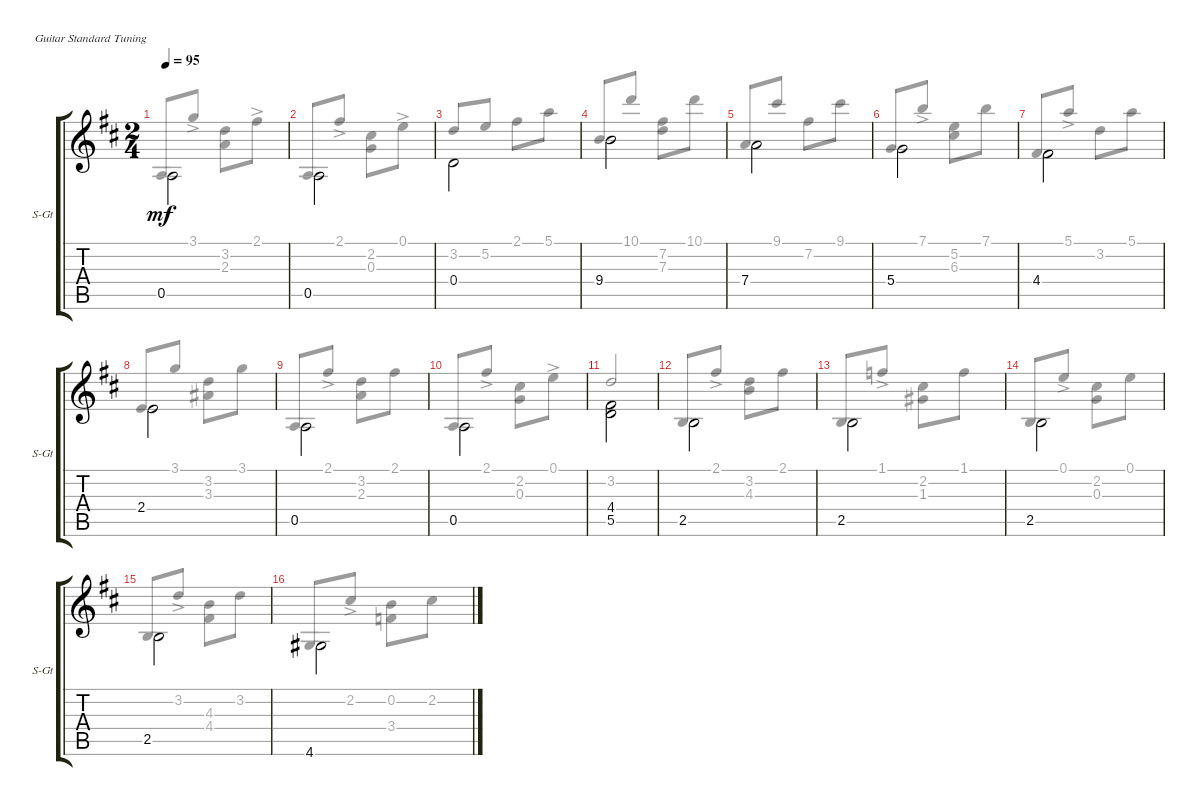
\defaultSystemsLayout 4
\bracketExtendMode groupsimilarinstruments
\useSystemSignSeparator
\singleTrackTrackNamePolicy allsystems
\multiTrackTrackNamePolicy allsystems
\firstSystemTrackNameOrientation horizontal
\otherSystemsTrackNameOrientation horizontal
\track ("Steel Guitar" "S-Gt") {instrument acousticguitarsteel}
\staff {score tabs}
\tuning (E4 B3 G3 D3 A2 E2)
\voice
\ts (2 4)
\tempo 95
\clef g2
\ks d
0.5.2{dy mf beam invert} |
0.5.2{beam invert} |
0.4.2{beam invert} |
9.4.2{beam invert} |
7.4.2{beam invert} |
5.4.2{beam invert} |
4.4.2{beam invert} |
2.4.2{beam invert} |
0.5.2{beam invert} |
0.5.2{beam invert} |
(5.5 4.4).2{beam invert} |
2.5.2{beam invert} |
2.5.2{beam invert} |
2.5.2{beam invert} |
2.5.2{beam invert} |
4.6.2{beam invert}
\voice
\clef g2
\ottava regular
\simile none
\ks d
0.5.8{dy mf beam invert} 3.1{ac}.8 (3.2 2.3).8 2.1{ac}.8 |
0.5.8{beam invert} 2.1{ac}.8 (2.2 0.3).8 0.1{ac}.8 |
3.2.8{beam invert} 5.2.8 2.1.8 5.1.8 |
9.4.8{beam invert} 10.1.8 (7.2 7.3).8 10.1.8 |
7.4.8{beam invert} 9.1.8 7.2.8 9.1.8 |
5.4.8{beam invert} 7.1{ac}.8 (5.2 6.3).8 7.1.8 |
4.4.8{beam invert} 5.1{ac}.8 3.2.8 5.1.8 |
2.4.8{beam invert} 3.1.8 (3.2 3.3).8 3.1.8 |
0.5.8{beam invert} 2.1{ac}.8 (3.2 2.3).8 2.1.8 |
0.5.8{beam invert} 2.1{ac}.8 (2.2 0.3).8 0.1{ac}.8 |
3.2.2{beam invert} |
2.5.8{beam invert} 2.1{ac}.8 (3.2 4.3).8 2.1.8 |
2.5.8{beam invert} 1.1{ac}.8 (2.2 1.3).8 1.1.8 |
2.5.8{beam invert} 0.1{ac}.8 (2.2 0.3).8 0.1.8 |
2.5.8{beam invert} 3.2{ac}.8 (4.3 4.4).8 3.2.8 |
4.6.8{beam invert} 2.2{ac}.8 (0.2 3.4).8 2.2.8
